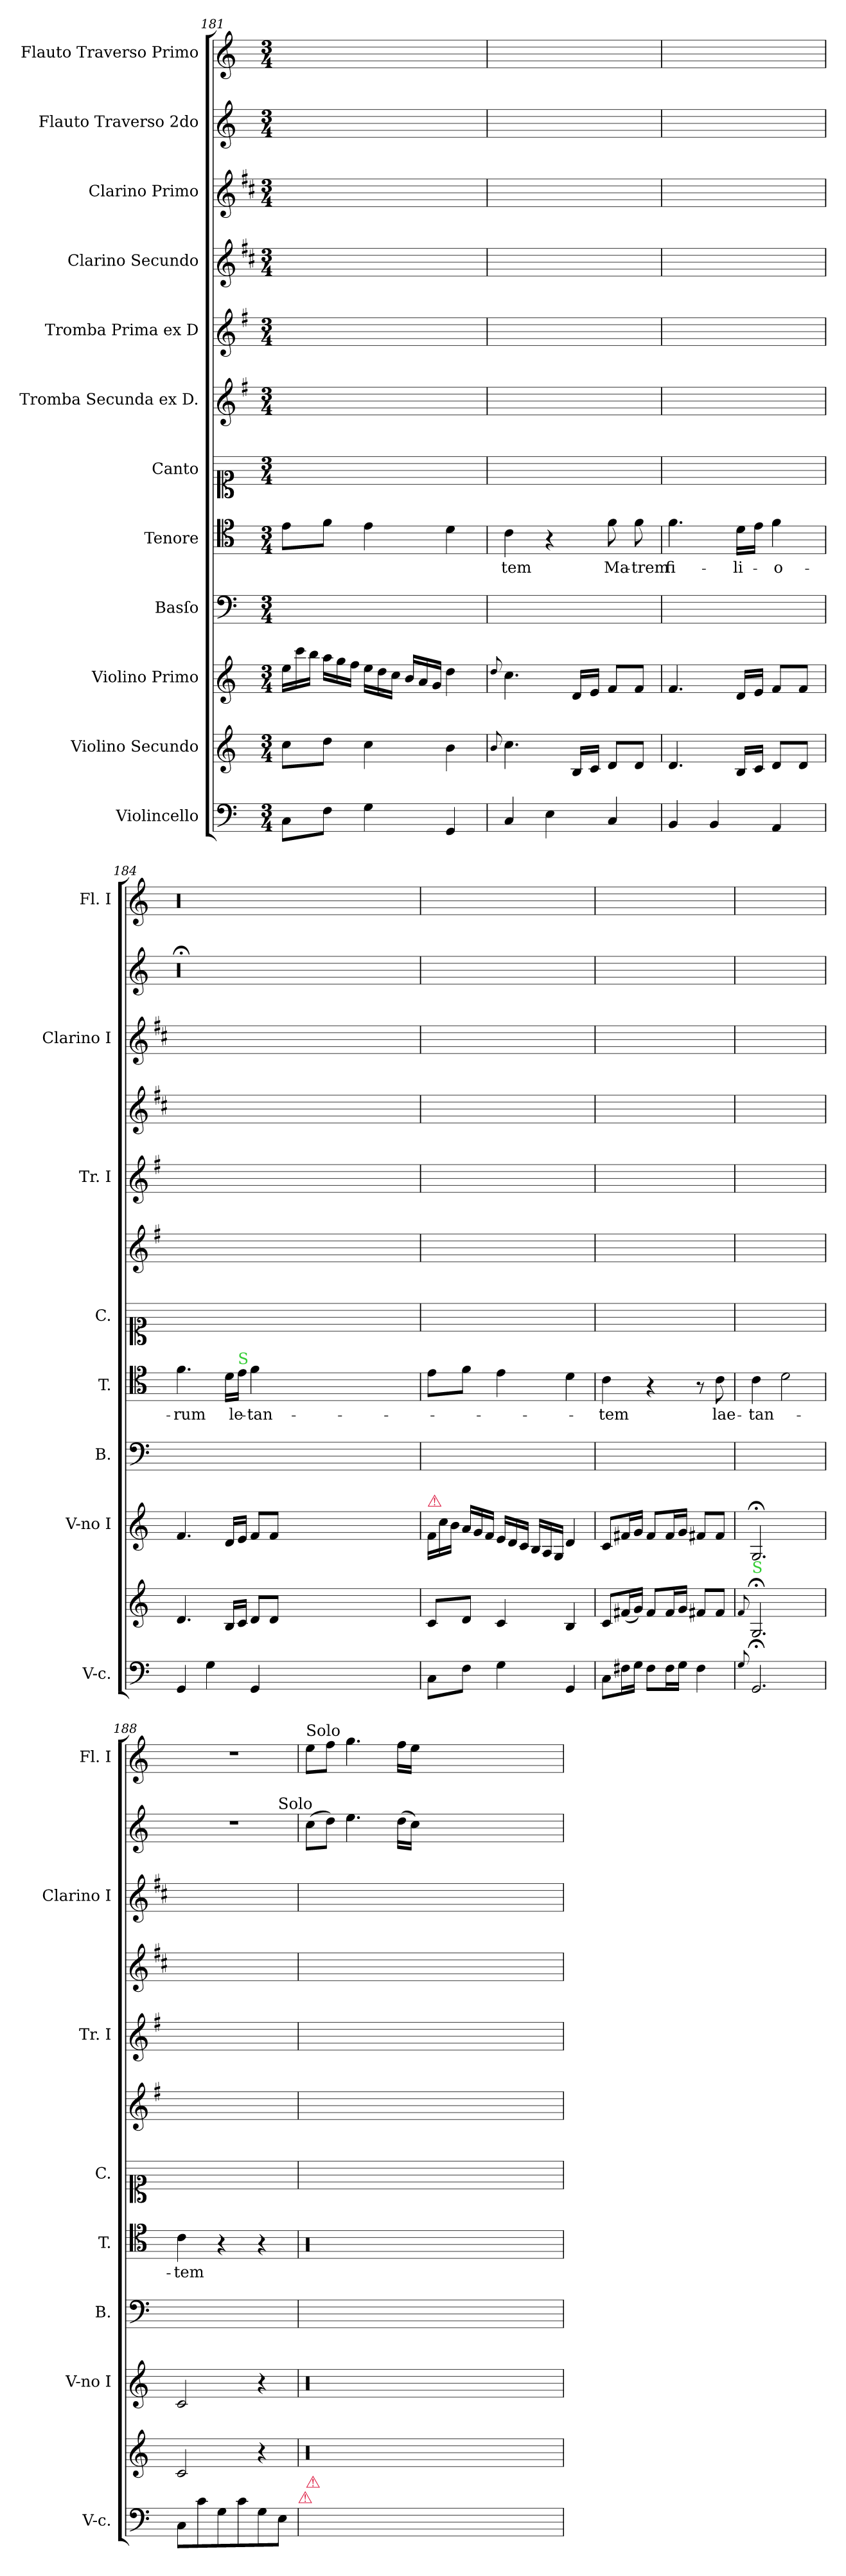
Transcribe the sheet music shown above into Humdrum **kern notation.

**kern	**kern	**kern	**kern	**kern	**text	**kern	**kern	**kern	**kern	**kern	**kern	**kern
*part12	*part11	*part10	*part9	*part8	*part8	*part7	*part6	*part5	*part4	*part3	*part2	*part1
*staff12	*staff11	*staff10	*staff9	*staff8	*staff8	*staff7	*staff6	*staff5	*staff4	*staff3	*staff2	*staff1
*I"Violincello	*I"Violino Secundo	*I"Violino Primo	*I"Basſo	*I"Tenore	*	*I"Canto	*I"Tromba Secunda ex D.	*I"Tromba Prima ex D	*I"Clarino Secundo	*I"Clarino Primo	*I"Flauto Traverso 2do	*I"Flauto Traverso Primo
*I'V-c.	*	*I'V-no I	*I'B.	*I'T.	*	*I'C.	*	*I'Tr. I	*	*I'Clarino I	*	*I'Fl. I
*clefF4	*clefG2	*clefG2	*clefF4	*clefC4	*	*clefC1	*clefG2	*clefG2	*clefG2	*clefG2	*clefG2	*clefG2
*	*	*	*	*	*	*	*ITrd4c7	*ITrd4c7	*ITrd1c2	*ITrd1c2	*	*
*k[]	*k[]	*k[]	*k[]	*k[]	*	*k[]	*k[]	*k[]	*k[]	*k[]	*k[]	*k[]
*M3/4	*M3/4	*M3/4	*M3/4	*M3/4	*	*M3/4	*M3/4	*M3/4	*M3/4	*M3/4	*M3/4	*M3/4
*	*	*Xtuplet	*	*	*	*	*	*	*	*	*	*
=181	=181	=181	=181	=181	=181	=181	=181	=181	=181	=181	=181	=181
8C\L	8cc\L	24ee\LL	2.ryy	8e\L	.	2.ryy	2.ryy	2.ryy	2.ryy	2.ryy	2.ryy	2.ryy
.	.	24ccc\	.	.	.	.	.	.	.	.	.	.
.	.	24bb\JJ	.	.	.	.	.	.	.	.	.	.
8F\J	8dd\J	24aa\LL	.	8f\J	.	.	.	.	.	.	.	.
.	.	24gg\	.	.	.	.	.	.	.	.	.	.
.	.	24ff\JJ	.	.	.	.	.	.	.	.	.	.
4G\	4cc\	24ee\LL	.	4e\	.	.	.	.	.	.	.	.
.	.	24dd\	.	.	.	.	.	.	.	.	.	.
.	.	24cc\JJ	.	.	.	.	.	.	.	.	.	.
.	.	24b\LL	.	.	.	.	.	.	.	.	.	.
.	.	24a/	.	.	.	.	.	.	.	.	.	.
.	.	24g/JJ	.	.	.	.	.	.	.	.	.	.
4GG/	4b\	4dd\	.	4d\	.	.	.	.	.	.	.	.
=182	=182	=182	=182	=182	=182	=182	=182	=182	=182	=182	=182	=182
.	8qqb/	8qqdd/	.	.	.	.	.	.	.	.	.	.
4C/	4.cc\	4.cc\	2.ryy	4c\	-tem	2.ryy	2.ryy	2.ryy	2.ryy	2.ryy	2.ryy	2.ryy
4E\	.	.	.	4r	.	.	.	.	.	.	.	.
.	16B/LL	16d/LL	.	.	.	.	.	.	.	.	.	.
.	16c/JJ	16e/JJ	.	.	.	.	.	.	.	.	.	.
4C/	8d/L	8f/L	.	8f\	Ma-	.	.	.	.	.	.	.
.	8d/J	8f/J	.	8f\	-trem	.	.	.	.	.	.	.
=183	=183	=183	=183	=183	=183	=183	=183	=183	=183	=183	=183	=183
4BB/	4.d/	4.f/	2.ryy	4.f\	fi-	2.ryy	2.ryy	2.ryy	2.ryy	2.ryy	2.ryy	2.ryy
4BB/	.	.	.	.	.	.	.	.	.	.	.	.
.	16B/LL	16d/LL	.	16d\LL	-li-	.	.	.	.	.	.	.
.	16c/JJ	16e/JJ	.	16e\JJ	.	.	.	.	.	.	.	.
4AA/	8d/L	8f/L	.	4f\	-o-	.	.	.	.	.	.	.
.	8d/J	8f/J	.	.	.	.	.	.	.	.	.	.
=184	=184	=184	=184	=184	=184	=184	=184	=184	=184	=184	=184	=184
!	!	!	!	!	!	!	!	!	!	!	!LO:N:vis=00	!LO:N:vis=00
4GG/	4.d/	4.f/	2.ryy	4.f\	-rum	2.ryy	2.ryy	2.ryy	2.ryy	2.ryy	0.r;<	0.r
4G\	.	.	.	.	.	.	.	.	.	.	.	.
.	16B/LL	16d/LL	.	16d\LL	.	.	.	.	.	.	.	.
!	!	!	!	!LO:TX:a:color=limegreen:t=S	!	!	!	!	!	!	!	!
.	16c/JJ	16e/JJ	.	16e\JJ	le-	.	.	.	.	.	.	.
4GG/	8d/L	8f/L	.	4f\	-tan-	.	.	.	.	.	.	.
.	8d/J	8f/J	.	.	.	.	.	.	.	.	.	.
0ryy	0ryy	0ryy	0ryy	0ryy	.	0ryy	0ryy	0ryy	0ryy	0ryy	.	.
4ryy	4ryy	4ryy	4ryy	4ryy	.	4ryy	4ryy	4ryy	4ryy	4ryy	.	.
=185	=185	=185	=185	=185	=185	=185	=185	=185	=185	=185	=185	=185
!	!	!LO:TX:a:color=crimson:t=⚠	!	!	!	!	!	!	!	!	!	!
8C\L	8c/L	24f/LL	2.ryy	8e\L	.	2.ryy	2.ryy	2.ryy	2.ryy	2.ryy	2.ryy	2.ryy
.	.	24cc\	.	.	.	.	.	.	.	.	.	.
.	.	24b\JJ	.	.	.	.	.	.	.	.	.	.
8F\J	8d/J	24a/LL	.	8f\J	.	.	.	.	.	.	.	.
.	.	24g/	.	.	.	.	.	.	.	.	.	.
.	.	24f/JJ	.	.	.	.	.	.	.	.	.	.
4G\	4c/	24e/LL	.	4e\	.	.	.	.	.	.	.	.
.	.	24d/	.	.	.	.	.	.	.	.	.	.
.	.	24c/JJ	.	.	.	.	.	.	.	.	.	.
.	.	24B/LL	.	.	.	.	.	.	.	.	.	.
.	.	24A/	.	.	.	.	.	.	.	.	.	.
.	.	24G/JJ	.	.	.	.	.	.	.	.	.	.
4GG/	4B/	4d/	.	4d\	.	.	.	.	.	.	.	.
=186	=186	=186	=186	=186	=186	=186	=186	=186	=186	=186	=186	=186
8C\L	8c/L	8c/L	2.ryy	4c\	-tem	2.ryy	2.ryy	2.ryy	2.ryy	2.ryy	2.ryy	2.ryy
16F#X\L	(16f#X/L	16f#X/L	.	.	.	.	.	.	.	.	.	.
16G\JJ	16g/JJ)	16g/JJ	.	.	.	.	.	.	.	.	.	.
8F#\L	8f#/L	8f#/L	.	4r	.	.	.	.	.	.	.	.
16F#\L	16f#/L	16f#/L	.	.	.	.	.	.	.	.	.	.
16G\JJ	16g/JJ	16g/JJ	.	.	.	.	.	.	.	.	.	.
4F#\	8f#X/L	8f#X/L	.	8r	.	.	.	.	.	.	.	.
.	8f#/J	8f#/J	.	8c\	lae-	.	.	.	.	.	.	.
=187	=187	=187	=187	=187	=187	=187	=187	=187	=187	=187	=187	=187
8qqG/	8qqf/	.	.	.	.	.	.	.	.	.	.	.
!	!LO:TX:a:color=limegreen:t=S	!	!	!	!	!	!	!	!	!	!	!
2.GG;</	2.G;</	2.G;</	2.ryy	4c\	-tan-	2.ryy	2.ryy	2.ryy	2.ryy	2.ryy	2.ryy	2.ryy
.	.	.	.	2d\	.	.	.	.	.	.	.	.
=188	=188	=188	=188	=188	=188	=188	=188	=188	=188	=188	=188	=188
*	*	*	*	*	*	*	*	*	*	*	*^	*
8C\L	2c/	2c/	2.ryy	4c\	-tem	2.ryy	2.ryy	2.ryy	2.ryy	2.ryy	2.r	2ryy	2.r
8c\	.	.	.	.	.	.	.	.	.	.	.	.	.
8G\	.	.	.	4r	.	.	.	.	.	.	.	.	.
8c\	.	.	.	.	.	.	.	.	.	.	.	.	.
8G\	4r	4r	.	4r	.	.	.	.	.	.	.	8ryy	.
!	!	!	!	!	!	!	!	!	!	!	!	!LO:TX:a:t=Solo	!
8E\J	.	.	.	.	.	.	.	.	.	.	.	8ryy	.
!LO:TX:a:color=crimson:t=⚠	!	!	!	!	!	!	!	!	!	!	!	!	!
=189	=189	=189	=189	=189	=189	=189	=189	=189	=189	=189	=189	=189	=189
!	!	!	!	!	!	!	!	!	!	!	!	!	!LO:TX:a:t=Solo
!LO:TX:a:color=crimson:t=⚠	!	!	!	!	!	!	!	!	!	!	!	!	!
!	!LO:N:vis=00	!LO:N:vis=00	!	!LO:N:vis=00	!	!	!	!	!	!	!	!	!
*	*	*	*	*	*	*	*	*	*	*	*v	*v	*
4C/yy	0.r	0.r	2.ryy	0.r	.	2.ryy	2.ryy	2.ryy	2.ryy	2.ryy	(8cc\L	8ee\L
.	.	.	.	.	.	.	.	.	.	.	8dd\J)	8ff\J
4C/yy	.	.	.	.	.	.	.	.	.	.	4.ee\	4.gg\
4C/yy	.	.	.	.	.	.	.	.	.	.	.	.
.	.	.	.	.	.	.	.	.	.	.	(16dd\LL	16ff\LL
.	.	.	.	.	.	.	.	.	.	.	16cc\JJ)	16ee\JJ
0ryy	.	.	0ryy	.	.	0ryy	0ryy	0ryy	0ryy	0ryy	0ryy	0ryy
4ryy	.	.	4ryy	.	.	4ryy	4ryy	4ryy	4ryy	4ryy	4ryy	4ryy
=	=	=	=	=	=	=	=	=	=	=	=	=
*-	*-	*-	*-	*-	*-	*-	*-	*-	*-	*-	*-	*-
